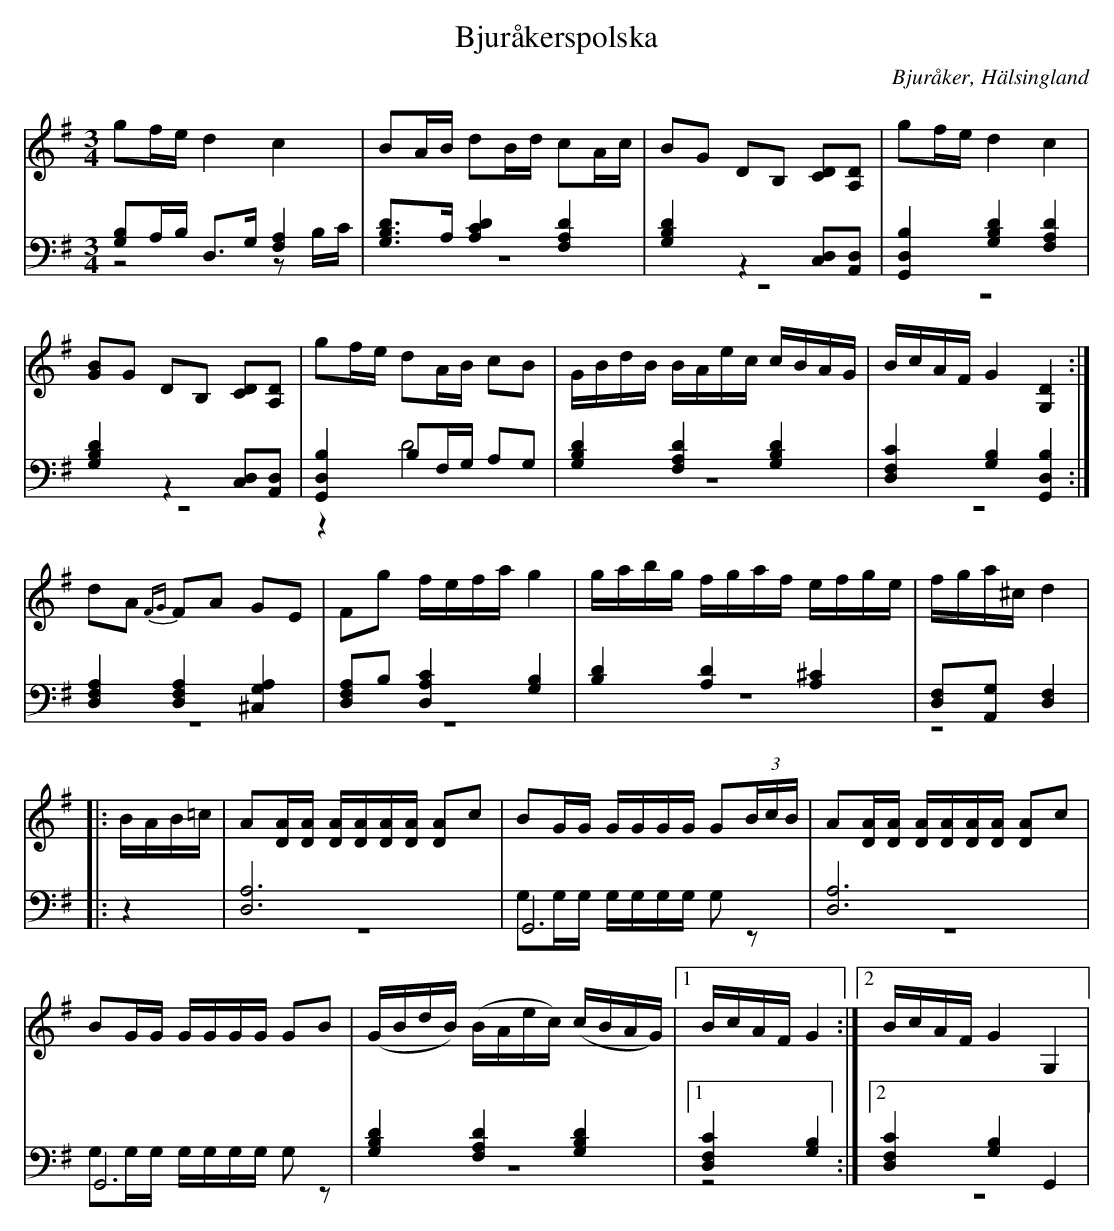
X:1
T: Bjuråkerspolska
O: Bjuråker, Hälsingland
M: 3/4
L: 1/8
K: G
V:1
V:2
V:3 merge
V:1
gf/e/ d2 c2|BA/B/ dB/d/ cA/c/| BG DB, [CD][A,D]|gf/e/ d2 c2|
[GB]G DB, [CD][A,D] |gf/e/ dA/B/ cB|G/B/d/B/ B/A/e/c/ c/B/A/G/|B/c/A/F/ G2 [G,2D2]:|
dA {FG}FA GE|Fg f/e/f/a/ g2|g/a/b/g/ f/g/a/f/ e/f/g/e/ |f/g/a/^c/ d2 |
|:B/A/B/=c/|A[D/A/][D/A/] [D/A/][D/A/][D/A/][D/A/] [DA]c|BG/G/ G/G/G/G/ G(3B/c/B/|A[D/A/][D/A/] [D/A/][D/A/][D/A/][D/A/] [DA]c|
BG/G/ G/G/G/G/ GB|(G/B/d/B/) (B/A/e/c/) (c/B/A/G/)|1 B/c/A/F/ G2:|2 B/c/A/F/ G2 G,2|
V:2 clef=bass
[G,B,]A,/B,/ D,>G, [F,2A,2]|[G,B,D]>A, [A,2C2D2] [F,2A,2 D2]|[G,2B,2D2] z2 [C,D,][A,,D,]|[G,,2D,2B,2] [G,2B,2D2] [F,2A,2 D2]|
[G,2B,2D2] z2 [C,D,][A,,D,]|[G,,2D,2B,2] B,F,/G,/ A,G,|[G,2B,2D2] [F,2A,2 D2] [G,2B,2D2]|[D,2F,2C2] [G,2B,2][G,,2D,2B,2]:|
[D,2F,2A,2] [D,2F,2A,2] [^C,2G,2A,2]|[D,F,A,]B, [D,2A,2C2] [G,2B,2]|[B,2D2] [A,2D2] [A,2^C2]|[D,F,][A,,G,] [D,2F,2]|
|:z2|[D,6A,6]|G,,6|[D,6A,6]|
G,,6|[G,2B,2D2] [F,2A,2 D2] [G,2B,2D2]|1 [D,2F,2C2] [G,2B,2] :|2 [D,2F,2C2] [G,2B,2] G,,2|
V:3  clef=bass
z4 z2/B,/C/|z6|z6|z6|
z6 |z2 D4|z6|z6:|
z6|z6|z6|z4|
|:z2|z6|G,G,/G,/ G,/G,/G,/G,/ G,z|z6 |
G,G,/G,/ G,/G,/G,/G,/ G,z|z6|1 z4:|2 z6|
